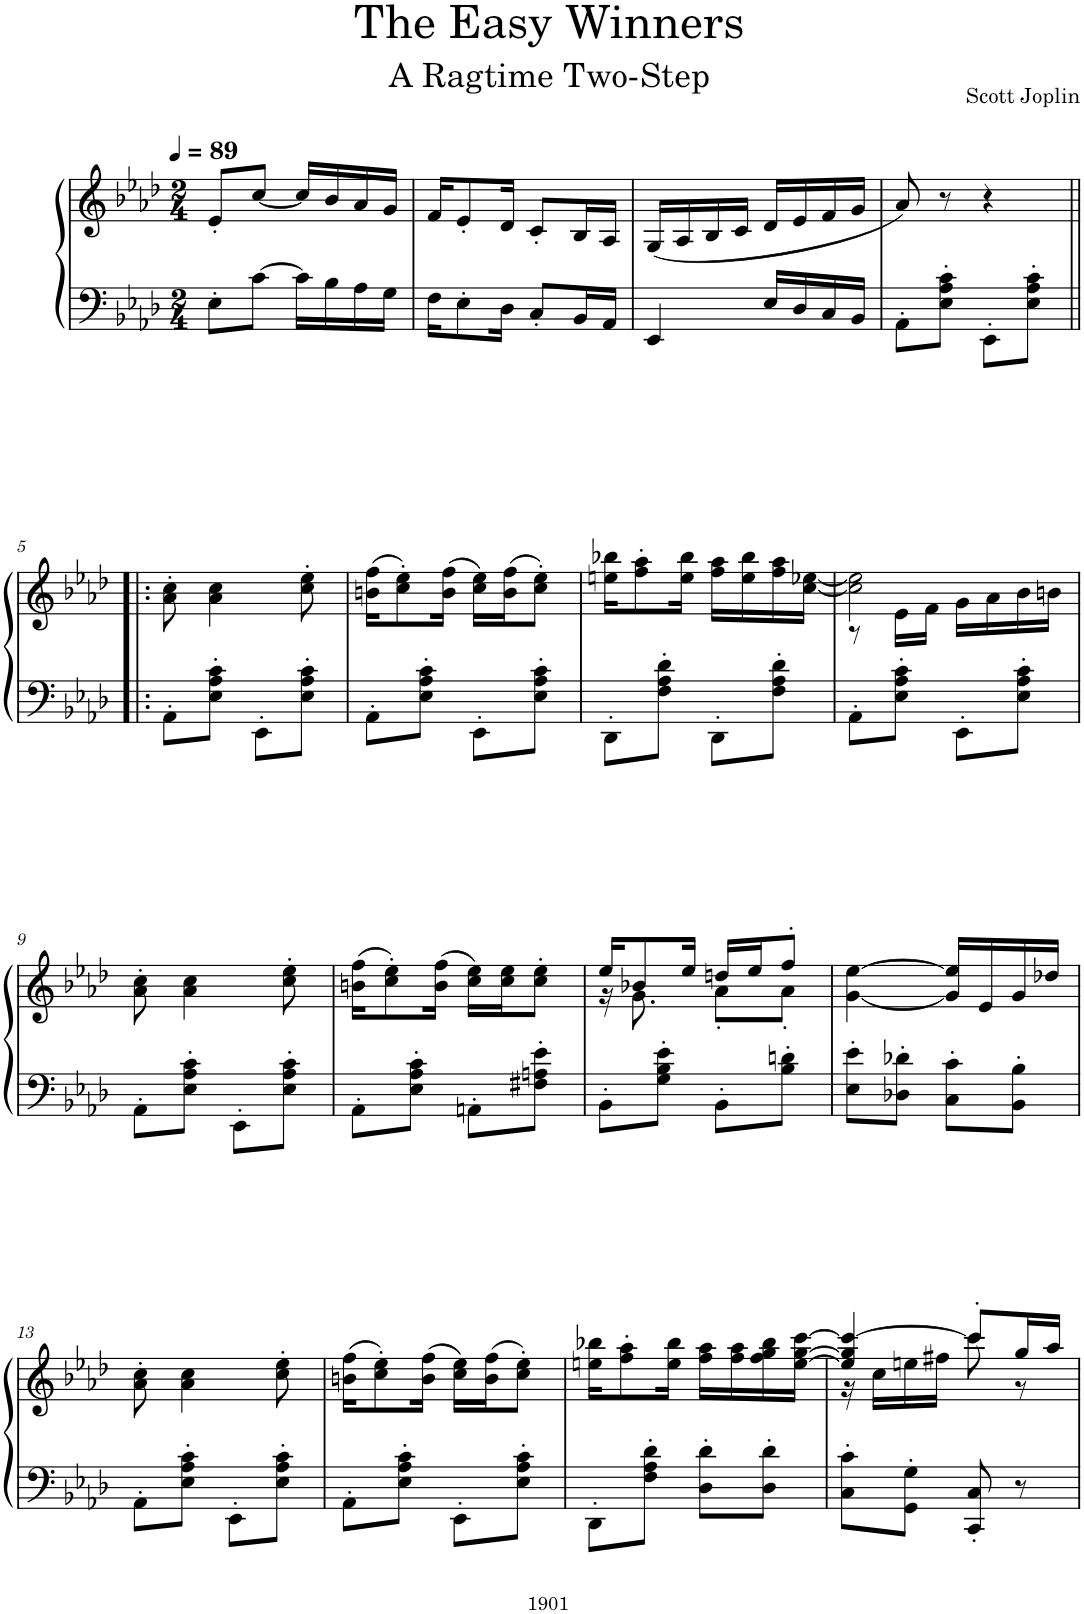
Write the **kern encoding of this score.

**kern	**kern
*part1	*part1
*staff2	*staff1
*I"Piano	*
*I'Pno.	*
*clefF4	*clefG2
*k[b-e-a-d-]	*k[b-e-a-d-]
*M2/4	*M2/4
*MM89	*MM89
=1	=1
8E-'\L	8e-'/L
[8c\J	[8cc/J
16c\LL]	16cc/LL]
16B-\	16b-/
16A-\	16a-/
16G\JJ	16g/JJ
=2	=2
16F\KL	16f/KL
8E-'\	8e-'/
16D-\Jk	16d-/Jk
8C'/L	8c'/L
16BB-/L	16B-/L
16AA-/JJ	16A-/JJ
=3	=3
4EE-/	(16G/LL
.	16A-/
.	16B-/
.	16c/JJ
16E-/LL	16d-/LL
16D-/	16e-/
16C/	16f/
16BB-/JJ	16g/JJ
=4	=4
8AA-'\L	8a-/)
8E-\' 8A-\' 8c\'J	8r
8EE-'\L	4r
8E-\' 8A-\' 8c\'J	.
!!LO:LB:g=z
=5!|:	=5!|:
8AA-'\L	8a-\' 8cc\'
8E-\' 8A-\' 8c\'J	4a-\ 4cc\
8EE-'\L	.
8E-\' 8A-\' 8c\'J	8cc\' 8ee-\'
=6	=6
8AA-'\L	(16bn\ 16ff\KL
.	8cc\' 8ee-\')
8E-\' 8A-\' 8c\'J	.
.	(16b\ 16ff\Jk
8EE-'\L	16cc\ 16ee-\LL)
.	(16b\ 16ff\J
8E-\' 8A-\' 8c\'J	8cc\' 8ee-\'J)
=7	=7
8DD-'\L	16een\ 16bb-X\KL
.	8ff\' 8aa-\'
8F\' 8A-\' 8d-\'J	.
.	16ee\ 16bb-\Jk
8DD-'\L	16ff\ 16aa-\LL
.	16ee\ 16bb-\
8F\' 8A-\' 8d-\'J	16ff\ 16aa-\
.	[16cc\ [16ee-X\JJ
=8	=8
*	*^
8AA-'\L	2cc\]' 2ee-\]'	8r
8E-\' 8A-\' 8c\'J	.	16e-\LL
.	.	16f\JJ
8EE-'\L	.	16g\LL
.	.	16a-\
8E-\' 8A-\' 8c\'J	.	16b-\
.	.	16bn\JJ
*	*v	*v
!!LO:LB:g=z
=9	=9
8AA-'\L	8a-\' 8cc\'
8E-\' 8A-\' 8c\'J	4a-\ 4cc\
8EE-'\L	.
8E-\' 8A-\' 8c\'J	8cc\' 8ee-\'
=10	=10
8AA-'\L	(16bn\ 16ff\KL
.	8cc\' 8ee-\')
8E-\' 8A-\' 8c\'J	.
.	(16b\ 16ff\Jk
8AAn'\L	16cc\ 16ee-\LL)
.	16cc\ 16ee-\J
8F#X\' 8An\' 8e-\'J	8cc\' 8ee-\'J
=11	=11
*	*^
8BB-'\L	16ee-/KL	16r
.	8b-X/	8.g\
8G\' 8B-\' 8e-\'J	.	.
.	16ee-/Jk	.
8BB-'\L	16ddn/LL	8a-'\L
.	16ee-/J	.
8B-\' 8dn\'J	8ff'/J	8a-'\J
*	*v	*v
=12	=12
8E-\' 8e-\'L	[4g\ [4ee-\
8D-X\' 8d-X\'J	.
8C\' 8c\'L	16g/] 16ee-/]LL
.	16e-/
8BB-\' 8B-\'J	16g/
.	16dd-X/JJ
!!LO:LB:g=z
=13	=13
8AA-'\L	8a-\' 8cc\'
8E-\' 8A-\' 8c\'J	4a-\ 4cc\
8EE-'\L	.
8E-\' 8A-\' 8c\'J	8cc\' 8ee-\'
=14	=14
8AA-'\L	(16bn\ 16ff\KL
.	8cc\' 8ee-\')
8E-\' 8A-\' 8c\'J	.
.	(16b\ 16ff\Jk
8EE-'\L	16cc\ 16ee-\LL)
.	(16b\ 16ff\J
8E-\' 8A-\' 8c\'J	8cc\' 8ee-\'J)
=15	=15
8DD-'\L	16een\ 16bb-X\KL
.	8ff\' 8aa-\'
8F\' 8A-\' 8d-\'J	.
.	16ee\ 16bb-\Jk
8D-\' 8d-\'L	16ff\ 16aa-\LL
.	16ff\ 16aa-\
8D-\' 8d-\'J	16ff\ 16gg\ 16bb-\
.	[16ee\ [16gg\ [16ccc\JJ
=16	=16
*	*^
8C\' 8c\'L	4ee/] 4gg/] 4ccc/_	16r
.	.	16cc\LL
8GG\' 8G\'J	.	16een\
.	.	16ff#X\JJ
8CC/' 8C/'	8ccc'/L]	8ccc\
8r	16gg/L	8r
.	16aa-/JJ	.
*	*v	*v
=	=
*-	*-
